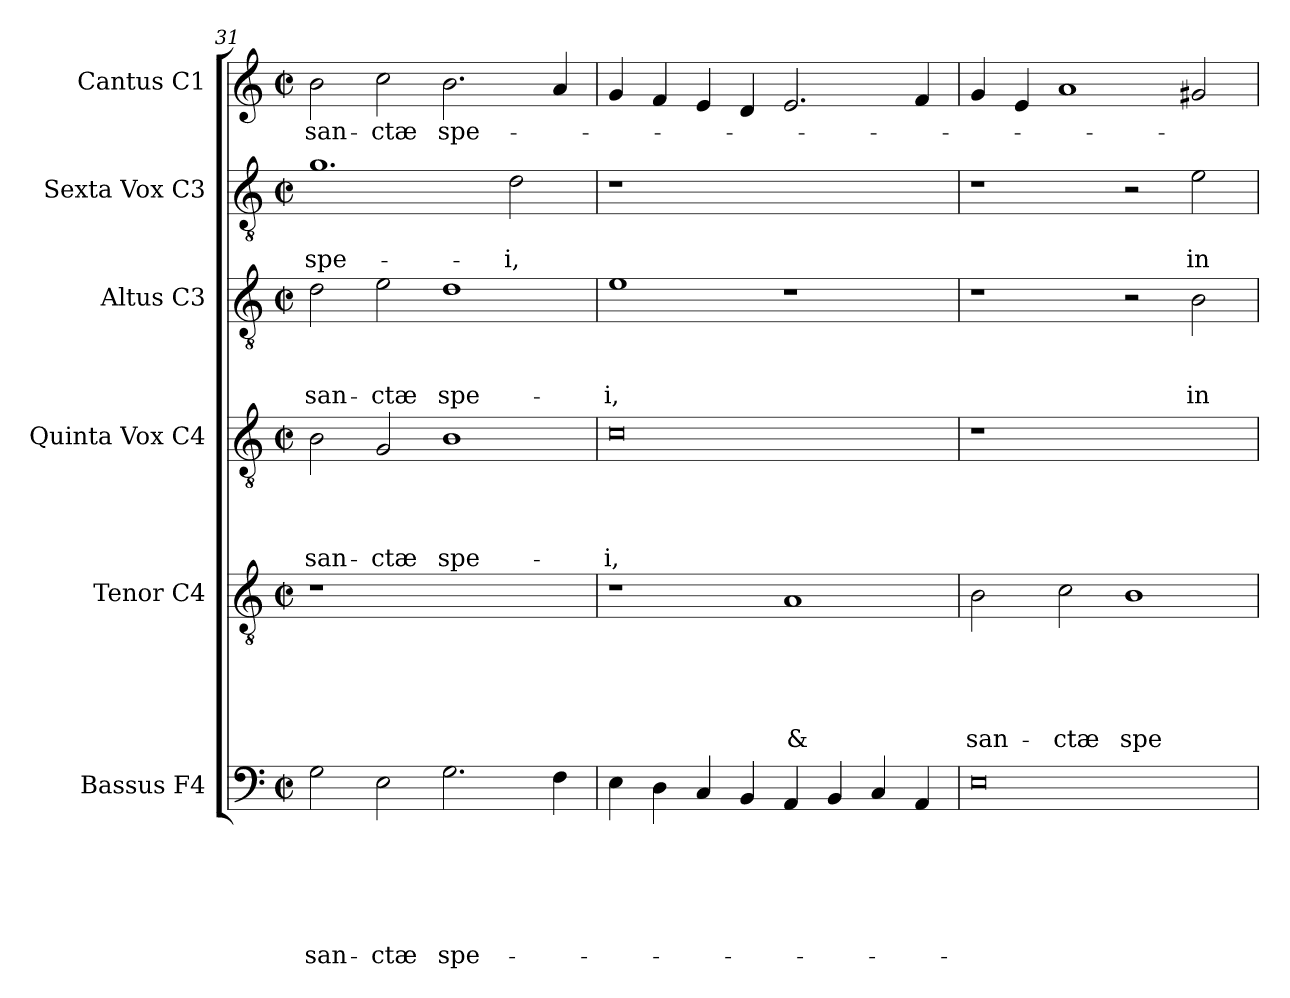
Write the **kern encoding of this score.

**kern	**text	**text	**text	**text	**text	**text	**kern	**text	**text	**text	**text	**text	**kern	**text	**text	**text	**text	**kern	**text	**text	**text	**kern	**text	**text	**kern	**text
*part6	*part6	*part6	*part6	*part6	*part6	*part6	*part5	*part5	*part5	*part5	*part5	*part5	*part4	*part4	*part4	*part4	*part4	*part3	*part3	*part3	*part3	*part2	*part2	*part2	*part1	*part1
*staff6	*staff6	*staff6	*staff6	*staff6	*staff6	*staff6	*staff5	*staff5	*staff5	*staff5	*staff5	*staff5	*staff4	*staff4	*staff4	*staff4	*staff4	*staff3	*staff3	*staff3	*staff3	*staff2	*staff2	*staff2	*staff1	*staff1
*I"Bassus F4	*	*	*	*	*	*	*I"Tenor C4	*	*	*	*	*	*I"Quinta Vox C4	*	*	*	*	*I"Altus C3	*	*	*	*I"Sexta Vox C3	*	*	*I"Cantus C1	*
*I'B	*	*	*	*	*	*	*I'T	*	*	*	*	*	*	*	*	*	*	*I'A	*	*	*	*	*	*	*I'C	*
!!LO:PB:g=z
*clefF4	*	*	*	*	*	*	*clefGv2	*	*	*	*	*	*clefGv2	*	*	*	*	*clefGv2	*	*	*	*clefGv2	*	*	*clefG2	*
*k[]	*	*	*	*	*	*	*k[]	*	*	*	*	*	*k[]	*	*	*	*	*k[]	*	*	*	*k[]	*	*	*k[]	*
*C:	*	*	*	*	*	*	*C:	*	*	*	*	*	*C:	*	*	*	*	*C:	*	*	*	*C:	*	*	*C:	*
*M2/2	*	*	*	*	*	*	*M2/2	*	*	*	*	*	*M2/2	*	*	*	*	*M2/2	*	*	*	*M2/2	*	*	*M2/2	*
*met(c|)	*	*	*	*	*	*	*met(c|)	*	*	*	*	*	*met(c|)	*	*	*	*	*met(c|)	*	*	*	*met(c|)	*	*	*met(c|)	*
=31	=31	=31	=31	=31	=31	=31	=31	=31	=31	=31	=31	=31	=31	=31	=31	=31	=31	=31	=31	=31	=31	=31	=31	=31	=31	=31
!	!	!	!	!	!	!LO:LY:b	!	!	!	!	!	!	!	!	!	!	!LO:LY:b	!	!	!	!LO:LY:b	!	!	!LO:LY:b	!	!LO:LY:b
2G\	.	.	.	.	.	san-	1r	.	.	.	.	.	2B\	.	.	.	san-	2d\	.	.	san-	1.g	.	spe-	2b\	san-
!	!	!	!	!	!	!LO:LY:b	!	!	!	!	!	!	!	!	!	!	!LO:LY:b	!	!	!	!LO:LY:b	!	!	!	!	!LO:LY:b
2E\	.	.	.	.	.	-ctæ	.	.	.	.	.	.	2G/	.	.	.	-ctæ	2e\	.	.	-ctæ	.	.	.	2cc\	-ctæ
!	!	!	!	!	!	!LO:LY:b	!	!	!	!	!	!	!	!	!	!	!LO:LY:b	!	!	!	!LO:LY:b	!	!	!	!	!LO:LY:b
2.G\	.	.	.	.	.	spe-	1ryy	.	.	.	.	.	1B	.	.	.	spe-	1d	.	.	spe-	.	.	.	2.b\	spe-
!	!	!	!	!	!	!	!	!	!	!	!	!	!	!	!	!	!	!	!	!	!	!	!	!LO:LY:b	!	!
.	.	.	.	.	.	.	.	.	.	.	.	.	.	.	.	.	.	.	.	.	.	2d\	.	-i,	.	.
4F\	.	.	.	.	.	.	.	.	.	.	.	.	.	.	.	.	.	.	.	.	.	.	.	.	4a/	.
=32	=32	=32	=32	=32	=32	=32	=32	=32	=32	=32	=32	=32	=32	=32	=32	=32	=32	=32	=32	=32	=32	=32	=32	=32	=32	=32
!	!	!	!	!	!	!	!	!	!	!	!	!	!	!	!	!	!LO:LY:b	!	!	!	!LO:LY:b	!	!	!	!	!
4E\	.	.	.	.	.	.	1r	.	.	.	.	.	0c	.	.	.	-i,	1e	.	.	-i,	1r	.	.	4g/	.
4D\	.	.	.	.	.	.	.	.	.	.	.	.	.	.	.	.	.	.	.	.	.	.	.	.	4f/	.
4C/	.	.	.	.	.	.	.	.	.	.	.	.	.	.	.	.	.	.	.	.	.	.	.	.	4e/	.
4BB/	.	.	.	.	.	.	.	.	.	.	.	.	.	.	.	.	.	.	.	.	.	.	.	.	4d/	.
!	!	!	!	!	!	!	!	!	!	!	!	!LO:LY:b	!	!	!	!	!	!	!	!	!	!	!	!	!	!
4AA/	.	.	.	.	.	.	1A	.	.	.	.	&	.	.	.	.	.	1r	.	.	.	1ryy	.	.	2.e/	.
4BB/	.	.	.	.	.	.	.	.	.	.	.	.	.	.	.	.	.	.	.	.	.	.	.	.	.	.
4C/	.	.	.	.	.	.	.	.	.	.	.	.	.	.	.	.	.	.	.	.	.	.	.	.	.	.
4AA/	.	.	.	.	.	.	.	.	.	.	.	.	.	.	.	.	.	.	.	.	.	.	.	.	4f/	.
=33	=33	=33	=33	=33	=33	=33	=33	=33	=33	=33	=33	=33	=33	=33	=33	=33	=33	=33	=33	=33	=33	=33	=33	=33	=33	=33
!	!	!	!	!	!	!	!	!	!	!	!	!LO:LY:b	!	!	!	!	!	!	!	!	!	!	!	!	!	!
0E	.	.	.	.	.	.	2B\	.	.	.	.	san-	1r	.	.	.	.	1r	.	.	.	1r	.	.	4g/	.
.	.	.	.	.	.	.	.	.	.	.	.	.	.	.	.	.	.	.	.	.	.	.	.	.	4e/	.
!	!	!	!	!	!	!	!	!	!	!	!	!LO:LY:b	!	!	!	!	!	!	!	!	!	!	!	!	!	!
.	.	.	.	.	.	.	2c\	.	.	.	.	-ctæ	.	.	.	.	.	.	.	.	.	.	.	.	1a	.
!	!	!	!	!	!	!	!	!	!	!	!	!LO:LY:b	!	!	!	!	!	!	!	!	!	!	!	!	!	!
.	.	.	.	.	.	.	1B	.	.	.	.	spe-	1ryy	.	.	.	.	2r	.	.	.	2r	.	.	.	.
!	!	!	!	!	!	!	!	!	!	!	!	!	!	!	!	!	!	!	!	!	!LO:LY:b	!	!	!LO:LY:b	!	!
.	.	.	.	.	.	.	.	.	.	.	.	.	.	.	.	.	.	2B\	.	.	in	2e\	.	in	2g#X/	.
=	=	=	=	=	=	=	=	=	=	=	=	=	=	=	=	=	=	=	=	=	=	=	=	=	=	=
*-	*-	*-	*-	*-	*-	*-	*-	*-	*-	*-	*-	*-	*-	*-	*-	*-	*-	*-	*-	*-	*-	*-	*-	*-	*-	*-
